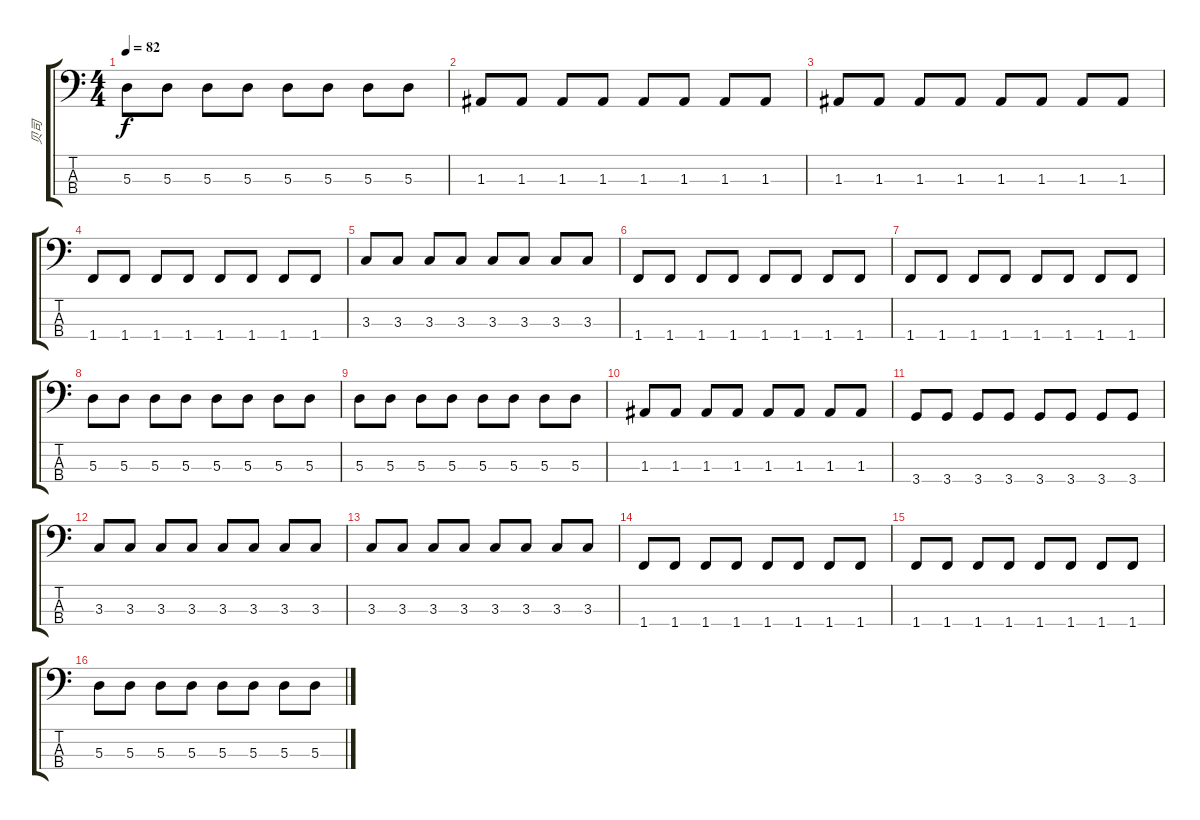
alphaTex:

\track ("贝司" "贝司") {instrument electricbassfinger}
\staff {score tabs}
\tuning (G2 D2 A1 E1) {hide}
\ts (4 4)
\tempo 82
\clef f4
\ks c
5.3.8{dy f} 5.3.8 5.3.8 5.3.8 5.3.8 5.3.8 5.3.8 5.3.8 |
1.3.8 1.3.8 1.3.8 1.3.8 1.3.8 1.3.8 1.3.8 1.3.8 |
1.3.8 1.3.8 1.3.8 1.3.8 1.3.8 1.3.8 1.3.8 1.3.8 |
1.4.8 1.4.8 1.4.8 1.4.8 1.4.8 1.4.8 1.4.8 1.4.8 |
3.3.8 3.3.8 3.3.8 3.3.8 3.3.8 3.3.8 3.3.8 3.3.8 |
1.4.8 1.4.8 1.4.8 1.4.8 1.4.8 1.4.8 1.4.8 1.4.8 |
1.4.8 1.4.8 1.4.8 1.4.8 1.4.8 1.4.8 1.4.8 1.4.8 |
5.3.8 5.3.8 5.3.8 5.3.8 5.3.8 5.3.8 5.3.8 5.3.8 |
5.3.8 5.3.8 5.3.8 5.3.8 5.3.8 5.3.8 5.3.8 5.3.8 |
1.3.8 1.3.8 1.3.8 1.3.8 1.3.8 1.3.8 1.3.8 1.3.8 |
3.4.8 3.4.8 3.4.8 3.4.8 3.4.8 3.4.8 3.4.8 3.4.8 |
3.3.8 3.3.8 3.3.8 3.3.8 3.3.8 3.3.8 3.3.8 3.3.8 |
3.3.8 3.3.8 3.3.8 3.3.8 3.3.8 3.3.8 3.3.8 3.3.8 |
1.4.8 1.4.8 1.4.8 1.4.8 1.4.8 1.4.8 1.4.8 1.4.8 |
1.4.8 1.4.8 1.4.8 1.4.8 1.4.8 1.4.8 1.4.8 1.4.8 |
5.3.8 5.3.8 5.3.8 5.3.8 5.3.8 5.3.8 5.3.8 5.3.8
